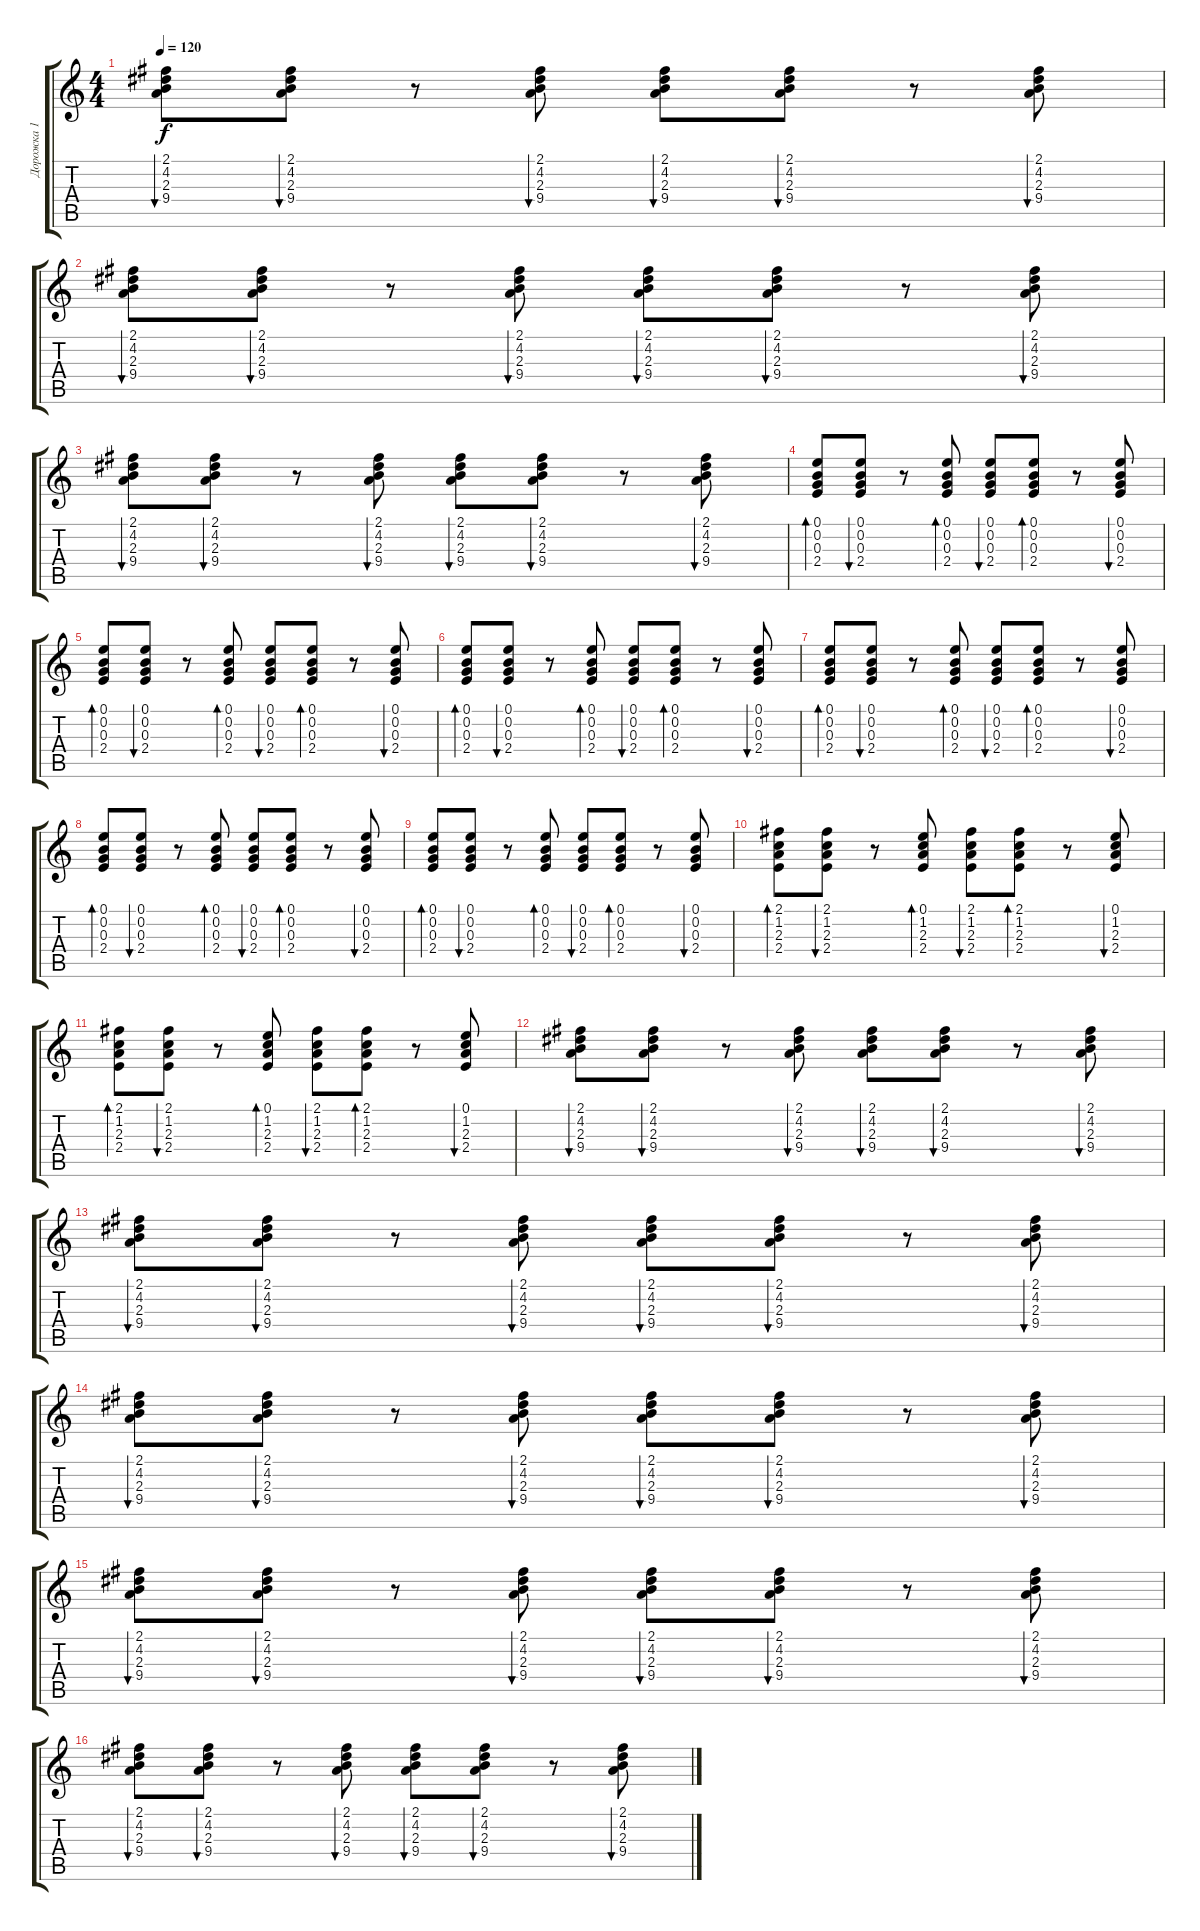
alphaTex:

\track ("Дорожка 1" "Дорожка 1") {instrument acousticguitarsteel}
\staff {score tabs}
\tuning (E4 B3 G3 D3 A2 E2) {hide}
\ts (4 4)
\tempo 120
\clef g2
\ks c
(2.1 4.2 2.3 9.4).8{bu 60 dy f} (2.1 4.2 2.3 9.4).8{bu 60} r.8 (2.1 4.2 2.3 9.4).8{bu 60} (2.1 4.2 2.3 9.4).8{bu 60} (2.1 4.2 2.3 9.4).8{bu 60} r.8 (2.1 4.2 2.3 9.4).8{bu 60} |
(2.1 4.2 2.3 9.4).8{bu 60} (2.1 4.2 2.3 9.4).8{bu 60} r.8 (2.1 4.2 2.3 9.4).8{bu 60} (2.1 4.2 2.3 9.4).8{bu 60} (2.1 4.2 2.3 9.4).8{bu 60} r.8 (2.1 4.2 2.3 9.4).8{bu 60} |
(2.1 4.2 2.3 9.4).8{bu 60} (2.1 4.2 2.3 9.4).8{bu 60} r.8 (2.1 4.2 2.3 9.4).8{bu 60} (2.1 4.2 2.3 9.4).8{bu 60} (2.1 4.2 2.3 9.4).8{bu 60} r.8 (2.1 4.2 2.3 9.4).8{bu 60} |
(0.1 0.2 0.3 2.4).8{bd 60} (0.1 0.2 0.3 2.4).8{bu 60} r.8 (0.1 0.2 0.3 2.4).8{bd 60} (0.1 0.2 0.3 2.4).8{bu 60} (0.1 0.2 0.3 2.4).8{bd 60} r.8 (0.1 0.2 0.3 2.4).8{bu 60} |
(0.1 0.2 0.3 2.4).8{bd 60} (0.1 0.2 0.3 2.4).8{bu 60} r.8 (0.1 0.2 0.3 2.4).8{bd 60} (0.1 0.2 0.3 2.4).8{bu 60} (0.1 0.2 0.3 2.4).8{bd 60} r.8 (0.1 0.2 0.3 2.4).8{bu 60} |
(0.1 0.2 0.3 2.4).8{bd 60} (0.1 0.2 0.3 2.4).8{bu 60} r.8 (0.1 0.2 0.3 2.4).8{bd 60} (0.1 0.2 0.3 2.4).8{bu 60} (0.1 0.2 0.3 2.4).8{bd 60} r.8 (0.1 0.2 0.3 2.4).8{bu 60} |
(0.1 0.2 0.3 2.4).8{bd 60} (0.1 0.2 0.3 2.4).8{bu 60} r.8 (0.1 0.2 0.3 2.4).8{bd 60} (0.1 0.2 0.3 2.4).8{bu 60} (0.1 0.2 0.3 2.4).8{bd 60} r.8 (0.1 0.2 0.3 2.4).8{bu 60} |
(0.1 0.2 0.3 2.4).8{bd 60} (0.1 0.2 0.3 2.4).8{bu 60} r.8 (0.1 0.2 0.3 2.4).8{bd 60} (0.1 0.2 0.3 2.4).8{bu 60} (0.1 0.2 0.3 2.4).8{bd 60} r.8 (0.1 0.2 0.3 2.4).8{bu 60} |
(0.1 0.2 0.3 2.4).8{bd 60} (0.1 0.2 0.3 2.4).8{bu 60} r.8 (0.1 0.2 0.3 2.4).8{bd 60} (0.1 0.2 0.3 2.4).8{bu 60} (0.1 0.2 0.3 2.4).8{bd 60} r.8 (0.1 0.2 0.3 2.4).8{bu 60} |
(2.1 1.2 2.3 2.4).8{bd 60} (2.1 1.2 2.3 2.4).8{bu 60} r.8 (0.1 1.2 2.3 2.4).8{bd 60} (2.1 1.2 2.3 2.4).8{bu 60} (2.1 1.2 2.3 2.4).8{bd 60} r.8 (0.1 1.2 2.3 2.4).8{bu 60} |
(2.1 1.2 2.3 2.4).8{bd 60} (2.1 1.2 2.3 2.4).8{bu 60} r.8 (0.1 1.2 2.3 2.4).8{bd 60} (2.1 1.2 2.3 2.4).8{bu 60} (2.1 1.2 2.3 2.4).8{bd 60} r.8 (0.1 1.2 2.3 2.4).8{bu 60} |
(2.1 4.2 2.3 9.4).8{bu 60} (2.1 4.2 2.3 9.4).8{bu 60} r.8 (2.1 4.2 2.3 9.4).8{bu 60} (2.1 4.2 2.3 9.4).8{bu 60} (2.1 4.2 2.3 9.4).8{bu 60} r.8 (2.1 4.2 2.3 9.4).8{bu 60} |
(2.1 4.2 2.3 9.4).8{bu 60} (2.1 4.2 2.3 9.4).8{bu 60} r.8 (2.1 4.2 2.3 9.4).8{bu 60} (2.1 4.2 2.3 9.4).8{bu 60} (2.1 4.2 2.3 9.4).8{bu 60} r.8 (2.1 4.2 2.3 9.4).8{bu 60} |
(2.1 4.2 2.3 9.4).8{bu 60} (2.1 4.2 2.3 9.4).8{bu 60} r.8 (2.1 4.2 2.3 9.4).8{bu 60} (2.1 4.2 2.3 9.4).8{bu 60} (2.1 4.2 2.3 9.4).8{bu 60} r.8 (2.1 4.2 2.3 9.4).8{bu 60} |
(2.1 4.2 2.3 9.4).8{bu 60} (2.1 4.2 2.3 9.4).8{bu 60} r.8 (2.1 4.2 2.3 9.4).8{bu 60} (2.1 4.2 2.3 9.4).8{bu 60} (2.1 4.2 2.3 9.4).8{bu 60} r.8 (2.1 4.2 2.3 9.4).8{bu 60} |
(2.1 4.2 2.3 9.4).8{bu 60} (2.1 4.2 2.3 9.4).8{bu 60} r.8 (2.1 4.2 2.3 9.4).8{bu 60} (2.1 4.2 2.3 9.4).8{bu 60} (2.1 4.2 2.3 9.4).8{bu 60} r.8 (2.1 4.2 2.3 9.4).8{bu 60}
